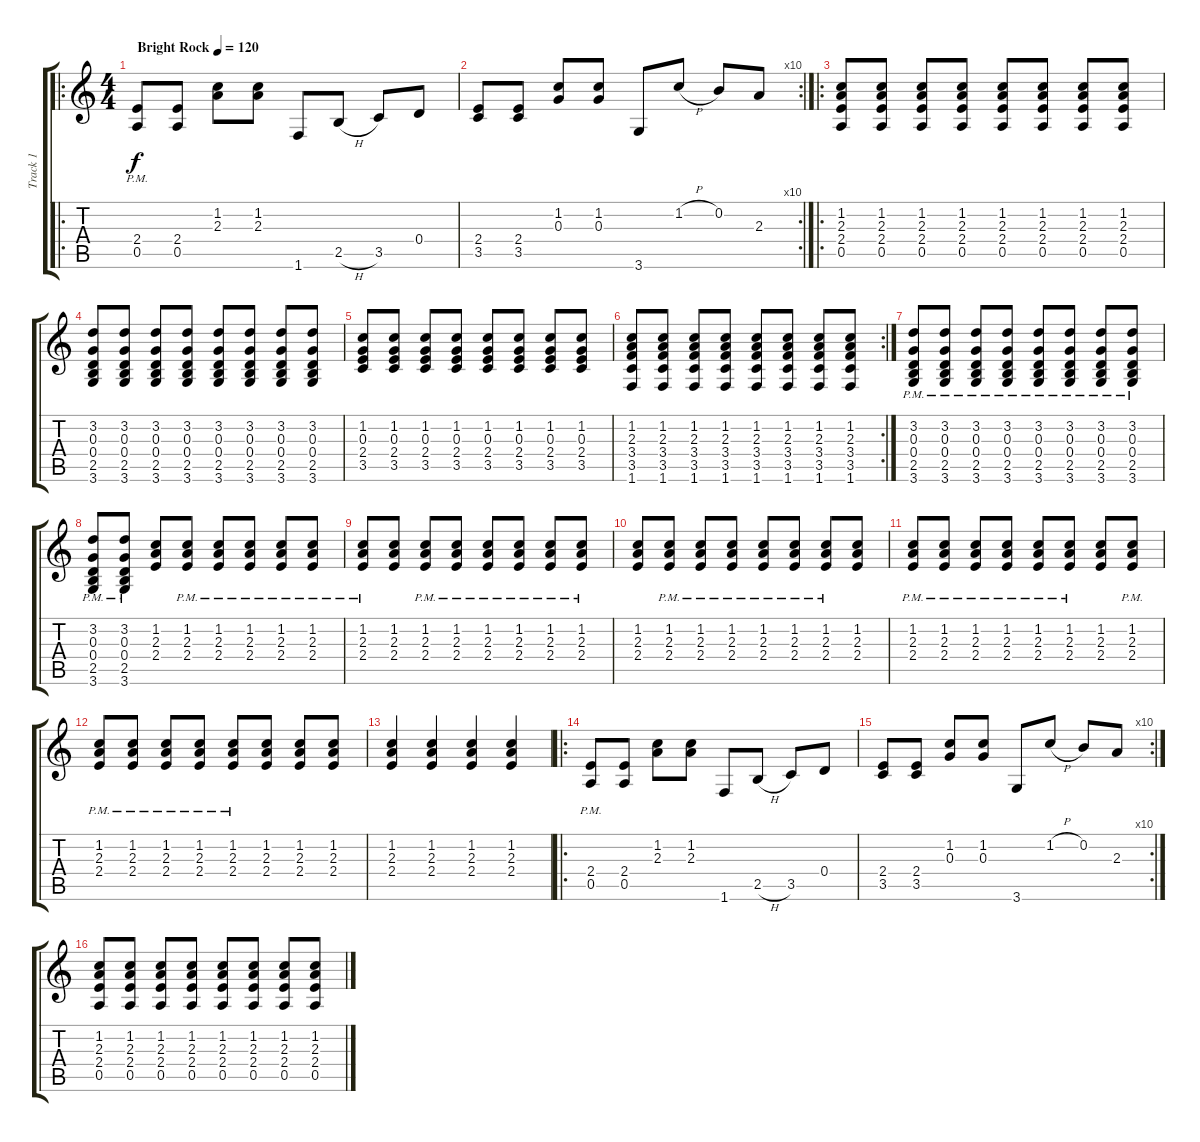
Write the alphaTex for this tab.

\track ("Track 1" "Track 1") {instrument overdrivenguitar}
\staff {score tabs}
\tuning (E4 B3 G3 D3 A2 E2) {hide}
\ro
\ts (4 4)
\tempo (120 "Bright Rock")
\clef g2
\ks c
(2.4{pm} 0.5{pm}).8{dy f instrument overdrivenguitar} (2.4 0.5).8 (1.2 2.3).8 (1.2 2.3).8 1.6.8 2.5{h}.8 3.5.8 0.4.8 |
\rc 10
(2.4 3.5).8 (2.4 3.5).8 (1.2 0.3).8 (1.2 0.3).8 3.6.8 1.2{h}.8 0.2.8 2.3.8 |
\ro
(1.2 2.3 2.4 0.5).8 (1.2 2.3 2.4 0.5).8 (1.2 2.3 2.4 0.5).8 (1.2 2.3 2.4 0.5).8 (1.2 2.3 2.4 0.5).8 (1.2 2.3 2.4 0.5).8 (1.2 2.3 2.4 0.5).8 (1.2 2.3 2.4 0.5).8 |
(3.2 0.3 0.4 2.5 3.6).8 (3.2 0.3 0.4 2.5 3.6).8 (3.2 0.3 0.4 2.5 3.6).8 (3.2 0.3 0.4 2.5 3.6).8 (3.2 0.3 0.4 2.5 3.6).8 (3.2 0.3 0.4 2.5 3.6).8 (3.2 0.3 0.4 2.5 3.6).8 (3.2 0.3 0.4 2.5 3.6).8 |
(1.2 0.3 2.4 3.5).8 (1.2 0.3 2.4 3.5).8 (1.2 0.3 2.4 3.5).8 (1.2 0.3 2.4 3.5).8 (1.2 0.3 2.4 3.5).8 (1.2 0.3 2.4 3.5).8 (1.2 0.3 2.4 3.5).8 (1.2 0.3 2.4 3.5).8 |
\rc 2
(1.2 2.3 3.4 3.5 1.6).8 (1.2 2.3 3.4 3.5 1.6).8 (1.2 2.3 3.4 3.5 1.6).8 (1.2 2.3 3.4 3.5 1.6).8 (1.2 2.3 3.4 3.5 1.6).8 (1.2 2.3 3.4 3.5 1.6).8 (1.2 2.3 3.4 3.5 1.6).8 (1.2 2.3 3.4 3.5 1.6).8 |
(3.2{pm} 0.3{pm} 0.4{pm} 2.5{pm} 3.6{pm}).8 (3.2{pm} 0.3{pm} 0.4{pm} 2.5{pm} 3.6{pm}).8 (3.2{pm} 0.3{pm} 0.4{pm} 2.5{pm} 3.6{pm}).8 (3.2{pm} 0.3{pm} 0.4{pm} 2.5{pm} 3.6{pm}).8 (3.2{pm} 0.3{pm} 0.4{pm} 2.5{pm} 3.6{pm}).8 (3.2{pm} 0.3{pm} 0.4{pm} 2.5{pm} 3.6{pm}).8 (3.2{pm} 0.3{pm} 0.4{pm} 2.5{pm} 3.6{pm}).8 (3.2{pm} 0.3{pm} 0.4{pm} 2.5{pm} 3.6{pm}).8 |
(3.2{pm} 0.3{pm} 0.4{pm} 2.5{pm} 3.6{pm}).8 (3.2{pm} 0.3{pm} 0.4{pm} 2.5{pm} 3.6{pm}).8 (1.2 2.3 2.4).8 (1.2{pm} 2.3{pm} 2.4{pm}).8 (1.2{pm} 2.3{pm} 2.4{pm}).8 (1.2{pm} 2.3{pm} 2.4{pm}).8 (1.2{pm} 2.3{pm} 2.4{pm}).8 (1.2{pm} 2.3{pm} 2.4{pm}).8 |
(1.2{pm} 2.3{pm} 2.4{pm}).8 (1.2 2.3 2.4).8 (1.2{pm} 2.3{pm} 2.4{pm}).8 (1.2{pm} 2.3{pm} 2.4{pm}).8 (1.2{pm} 2.3{pm} 2.4{pm}).8 (1.2{pm} 2.3{pm} 2.4{pm}).8 (1.2{pm} 2.3{pm} 2.4{pm}).8 (1.2{pm} 2.3{pm} 2.4{pm}).8 |
(1.2 2.3 2.4).8 (1.2{pm} 2.3{pm} 2.4{pm}).8 (1.2{pm} 2.3{pm} 2.4{pm}).8 (1.2{pm} 2.3{pm} 2.4{pm}).8 (1.2{pm} 2.3{pm} 2.4{pm}).8 (1.2{pm} 2.3{pm} 2.4{pm}).8 (1.2{pm} 2.3{pm} 2.4{pm}).8 (1.2 2.3 2.4).8 |
(1.2{pm} 2.3{pm} 2.4{pm}).8 (1.2{pm} 2.3{pm} 2.4{pm}).8 (1.2{pm} 2.3{pm} 2.4{pm}).8 (1.2{pm} 2.3{pm} 2.4{pm}).8 (1.2{pm} 2.3{pm} 2.4{pm}).8 (1.2{pm} 2.3{pm} 2.4{pm}).8 (1.2 2.3 2.4).8 (1.2{pm} 2.3{pm} 2.4{pm}).8 |
(1.2{pm} 2.3{pm} 2.4{pm}).8 (1.2{pm} 2.3{pm} 2.4{pm}).8 (1.2{pm} 2.3{pm} 2.4{pm}).8 (1.2{pm} 2.3{pm} 2.4{pm}).8 (1.2{pm} 2.3{pm} 2.4{pm}).8 (1.2 2.3 2.4).8 (1.2 2.3 2.4).8 (1.2 2.3 2.4).8 |
(1.2 2.3 2.4).4 (1.2 2.3 2.4).4 (1.2 2.3 2.4).4 (1.2 2.3 2.4).4 |
\ro
(2.4{pm} 0.5{pm}).8 (2.4 0.5).8 (1.2 2.3).8 (1.2 2.3).8 1.6.8 2.5{h}.8 3.5.8 0.4.8 |
\rc 10
(2.4 3.5).8 (2.4 3.5).8 (1.2 0.3).8 (1.2 0.3).8 3.6.8 1.2{h}.8 0.2.8 2.3.8 |
(1.2 2.3 2.4 0.5).8 (1.2 2.3 2.4 0.5).8 (1.2 2.3 2.4 0.5).8 (1.2 2.3 2.4 0.5).8 (1.2 2.3 2.4 0.5).8 (1.2 2.3 2.4 0.5).8 (1.2 2.3 2.4 0.5).8 (1.2 2.3 2.4 0.5).8
